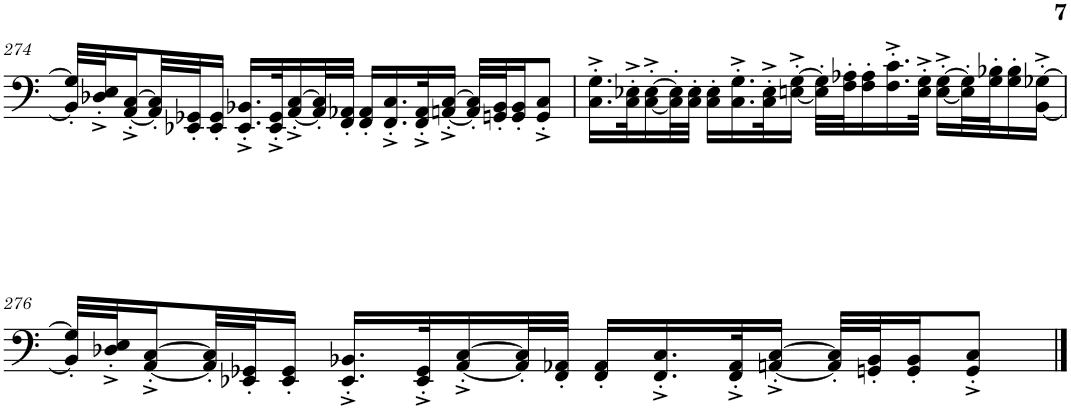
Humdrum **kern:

**kern
*part1
*staff1
*I"Violoncelo
*I'Vc.
!!LO:PB:g=z
*clefF4
*k[]
*M4/4
=274
32BB/]' 32G-/]'LLL
32D-X/'^ 32E/'^J
[16AA/'^ [16C/'^
32AA/]' 32C/]'L
32EE-X/' 32GG-X/'J
16EE-/' 16GG-/'JJ
16.EE-/'^ 16.BB-X/'^LL
32EE-/'^ 32GG-/'^K
[16AA/'^ [16C/'^
32AA/]' 32C/]'L
32FF/' 32AA-X/'JJJ
16FF/' 16AA-/'LL
16.FF/'^ 16.C/'^
32FF/'^ 32AA-/'^K
[16AAn/'^ [16C/'^JJ
32AA/]' 32C/]'LLL
32GGn/' 32BB-/'J
16GG/' 16BB-/'J
8GG/'^ 8C/'^J
=275
16.C\'^ 16.G\'^LL
32C\'^ 32E-X\'^K
[16C\'^ [16E-\'^
32C\]' 32E-\]'L
32C\' 32E-\'JJJ
16C\' 16E-\'LL
16.C\'^ 16.G\'^
32C\'^ 32E-\'^K
[16En\'^ [16G\'^JJ
32E\]' 32G\]'LLL
32F\' 32A-X\'J
16F\' 16A-\'
16.F\'^ 16.c\'^
32E\'^ 32G\'^JJk
[16E\'^ [16G\'^LL
32E\]' 32G\]'L
32G\' 32B-X\'J
16G\' 16B-\'
[16BB\'^ [16G-X\'^JJ
!!LO:LB:g=z
=276
32BB/]' 32G-/]'LLL
32D-X/'^ 32E/'^J
[16AA/'^ [16C/'^
32AA/]' 32C/]'L
32EE-X/' 32GG-X/'J
16EE-/' 16GG-/'JJ
16.EE-/'^ 16.BB-X/'^LL
32EE-/'^ 32GG-/'^K
[16AA/'^ [16C/'^
32AA/]' 32C/]'L
32FF/' 32AA-X/'JJJ
16FF/' 16AA-/'LL
16.FF/'^ 16.C/'^
32FF/'^ 32AA-/'^K
[16AAn/'^ [16C/'^JJ
32AA/]' 32C/]'LLL
32GGn/' 32BB-/'J
16GG/' 16BB-/'J
8GG/'^ 8C/'^J
==
*-
